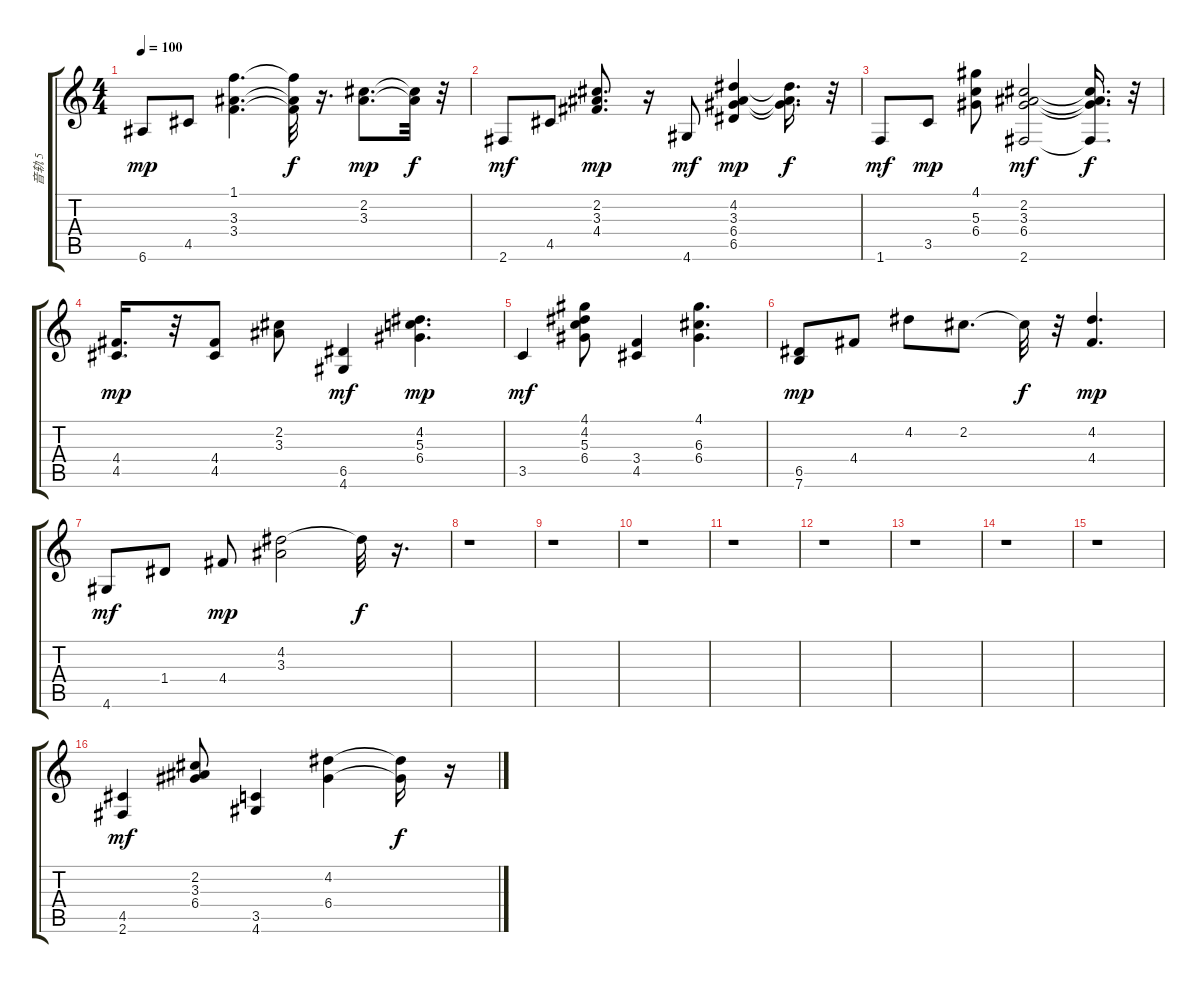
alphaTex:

\track ("音轨 5" "音轨 5") {instrument acousticguitarsteel}
\staff {score tabs}
\tuning (E4 B3 G3 D3 A2 E2) {hide}
\ts (4 4)
\tempo 100
\clef g2
\ks c
6.6.8{dy mp} 4.5.8 (1.1 3.3 3.4).4{d} (1.1{t} 3.3{t} 3.4{t}).32{dy f} r.16{d} (2.2 3.3).8{d dy mp} (2.2{t} 3.3{t}).32{dy f} r.32 |
2.6.8{dy mf} 4.5.8 (2.2 3.3 4.4).8{d dy mp} r.16 4.6.8{dy mf} (4.2 3.3 6.4 6.5).4{dy mp} (4.2{t} 3.3{t} 6.4{t}).16{d dy f} r.32 |
1.6.8{dy mf} 3.5.8{dy mp} (4.1 5.3 6.4).8 (2.2 3.3 6.4 2.6).2{dy mf} (2.2{t} 3.3{t} 6.4{t} 2.6{t}).16{d dy f} r.32 |
(4.4 4.5).16{d dy mp} r.32 (4.4 4.5).8 (2.2 3.3).8 (6.5 4.6).4{dy mf} (4.2 5.3 6.4).4{d dy mp} |
3.5.4{dy mf} (4.1 4.2 5.3 6.4).8 (3.4 4.5).4 (4.1 6.3 6.4).4{d} |
(6.5 7.6).8{dy mp} 4.4.8 4.2.8 2.2.8{d} 2.2{t}.32{dy f} r.32 (4.2 4.4).4{d dy mp} |
4.6.8{dy mf} 1.4.8 4.4.8{dy mp} (4.2 3.3).2 4.2{t}.32{dy f} r.16{d} |
r.1 |
r.1 |
r.1 |
r.1 |
r.1 |
r.1 |
r.1 |
r.1 |
(4.5 2.6).4{dy mf} (2.2 3.3 6.4).8 (3.5 4.6).4 (4.2 6.4).4 (4.2{t} 6.4{t}).16{dy f} r.16
